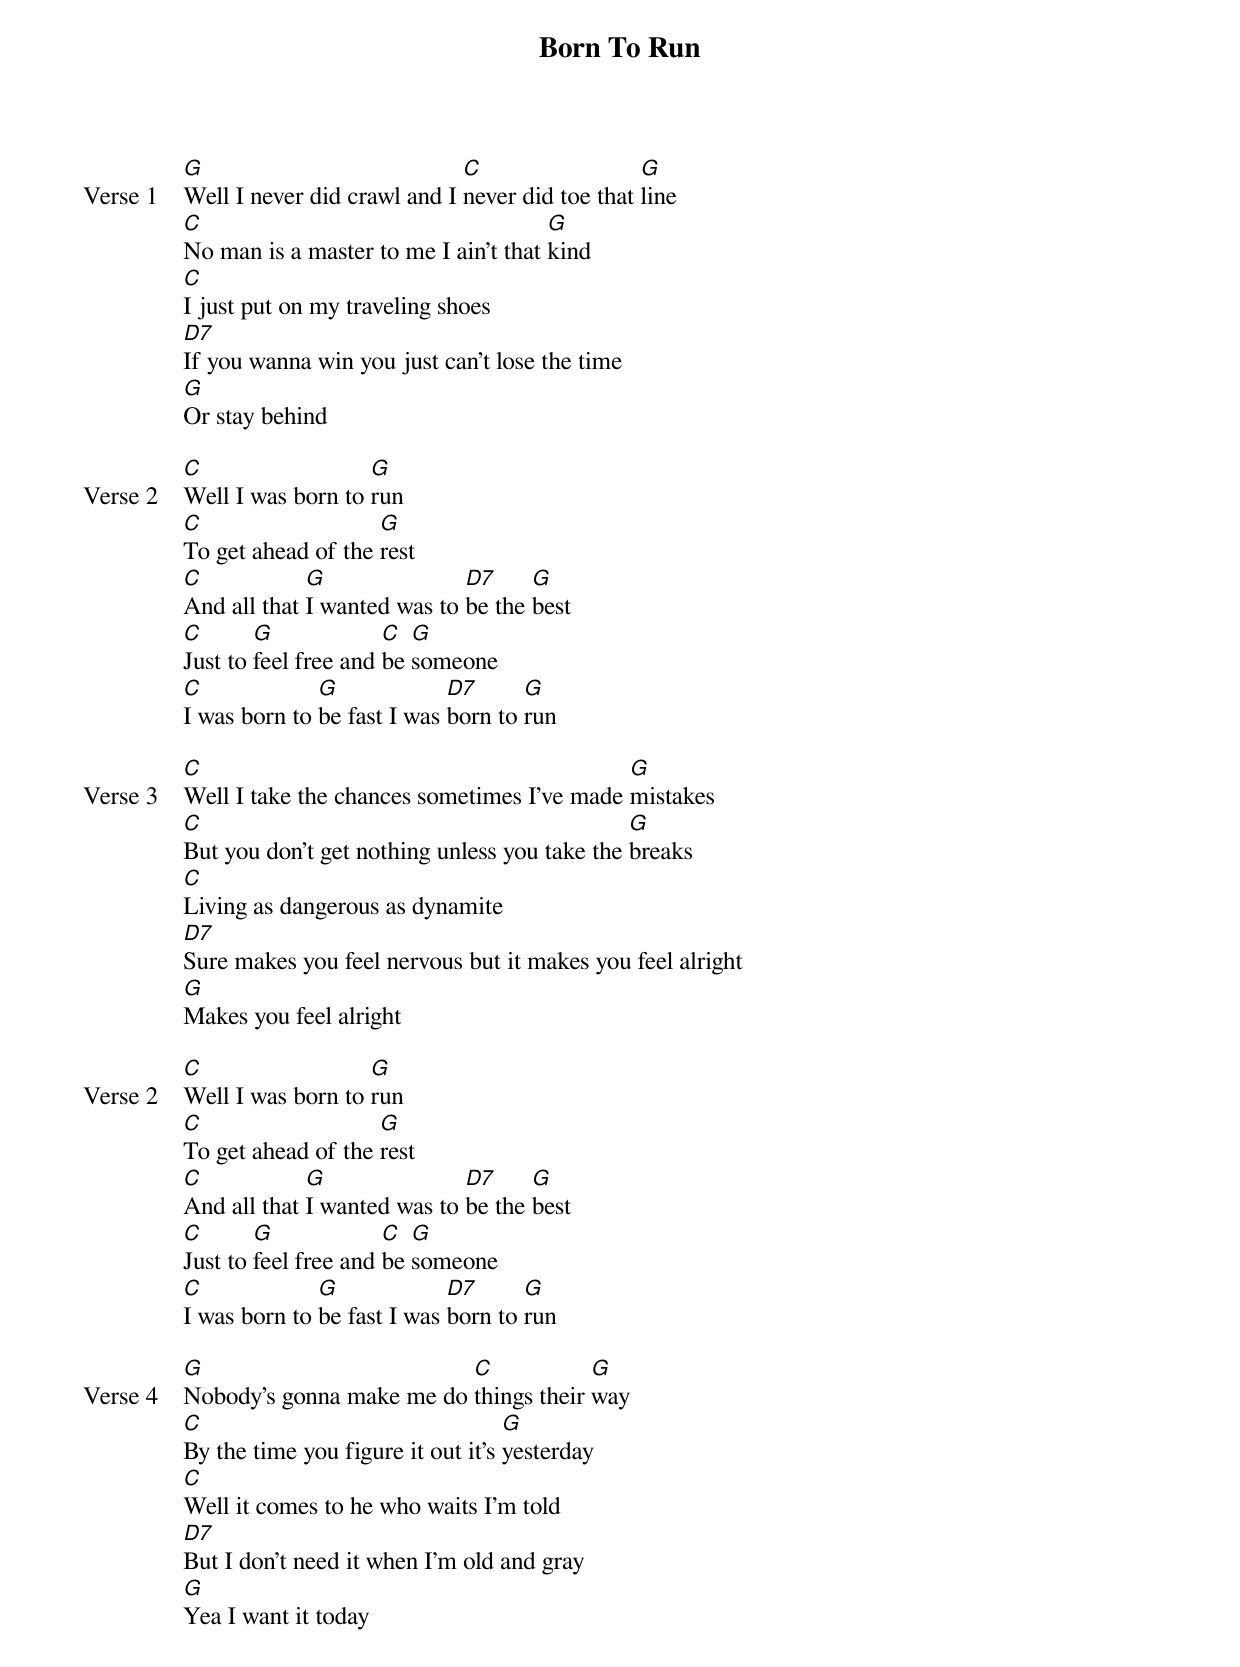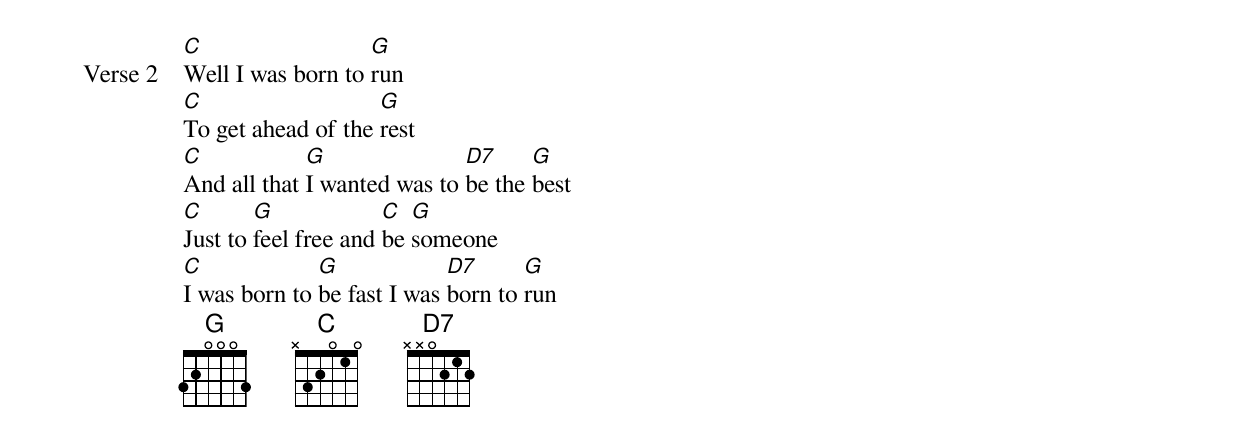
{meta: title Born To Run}
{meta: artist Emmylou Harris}
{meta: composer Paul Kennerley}

{start_of_verse: Verse 1}
[G]Well I never did crawl and I [C]never did toe that [G]line
[C]No man is a master to me I ain't that [G]kind
[C]I just put on my traveling shoes
[D7]If you wanna win you just can't lose the time
[G]Or stay behind
{end_of_verse}

{start_of_verse: Verse 2}
[C]Well I was born to [G]run
[C]To get ahead of the [G]rest
[C]And all that [G]I wanted was to [D7]be the [G]best
[C]Just to [G]feel free and [C]be [G]someone
[C]I was born to [G]be fast I was [D7]born to [G]run
{end_of_verse}

{start_of_verse: Verse 3}
[C]Well I take the chances sometimes I've made [G]mistakes
[C]But you don't get nothing unless you take the [G]breaks
[C]Living as dangerous as dynamite
[D7]Sure makes you feel nervous but it makes you feel alright
[G]Makes you feel alright
{end_of_verse}

{start_of_verse: Verse 2}
[C]Well I was born to [G]run
[C]To get ahead of the [G]rest
[C]And all that [G]I wanted was to [D7]be the [G]best
[C]Just to [G]feel free and [C]be [G]someone
[C]I was born to [G]be fast I was [D7]born to [G]run
{end_of_verse}

{start_of_verse: Verse 4}
[G]Nobody's gonna make me do [C]things their [G]way
[C]By the time you figure it out it's [G]yesterday
[C]Well it comes to he who waits I'm told
[D7]But I don't need it when I'm old and gray
[G]Yea I want it today
{end_of_verse}

{start_of_verse: Verse 2}
[C]Well I was born to [G]run
[C]To get ahead of the [G]rest
[C]And all that [G]I wanted was to [D7]be the [G]best
[C]Just to [G]feel free and [C]be [G]someone
[C]I was born to [G]be fast I was [D7]born to [G]run
{end_of_verse}
